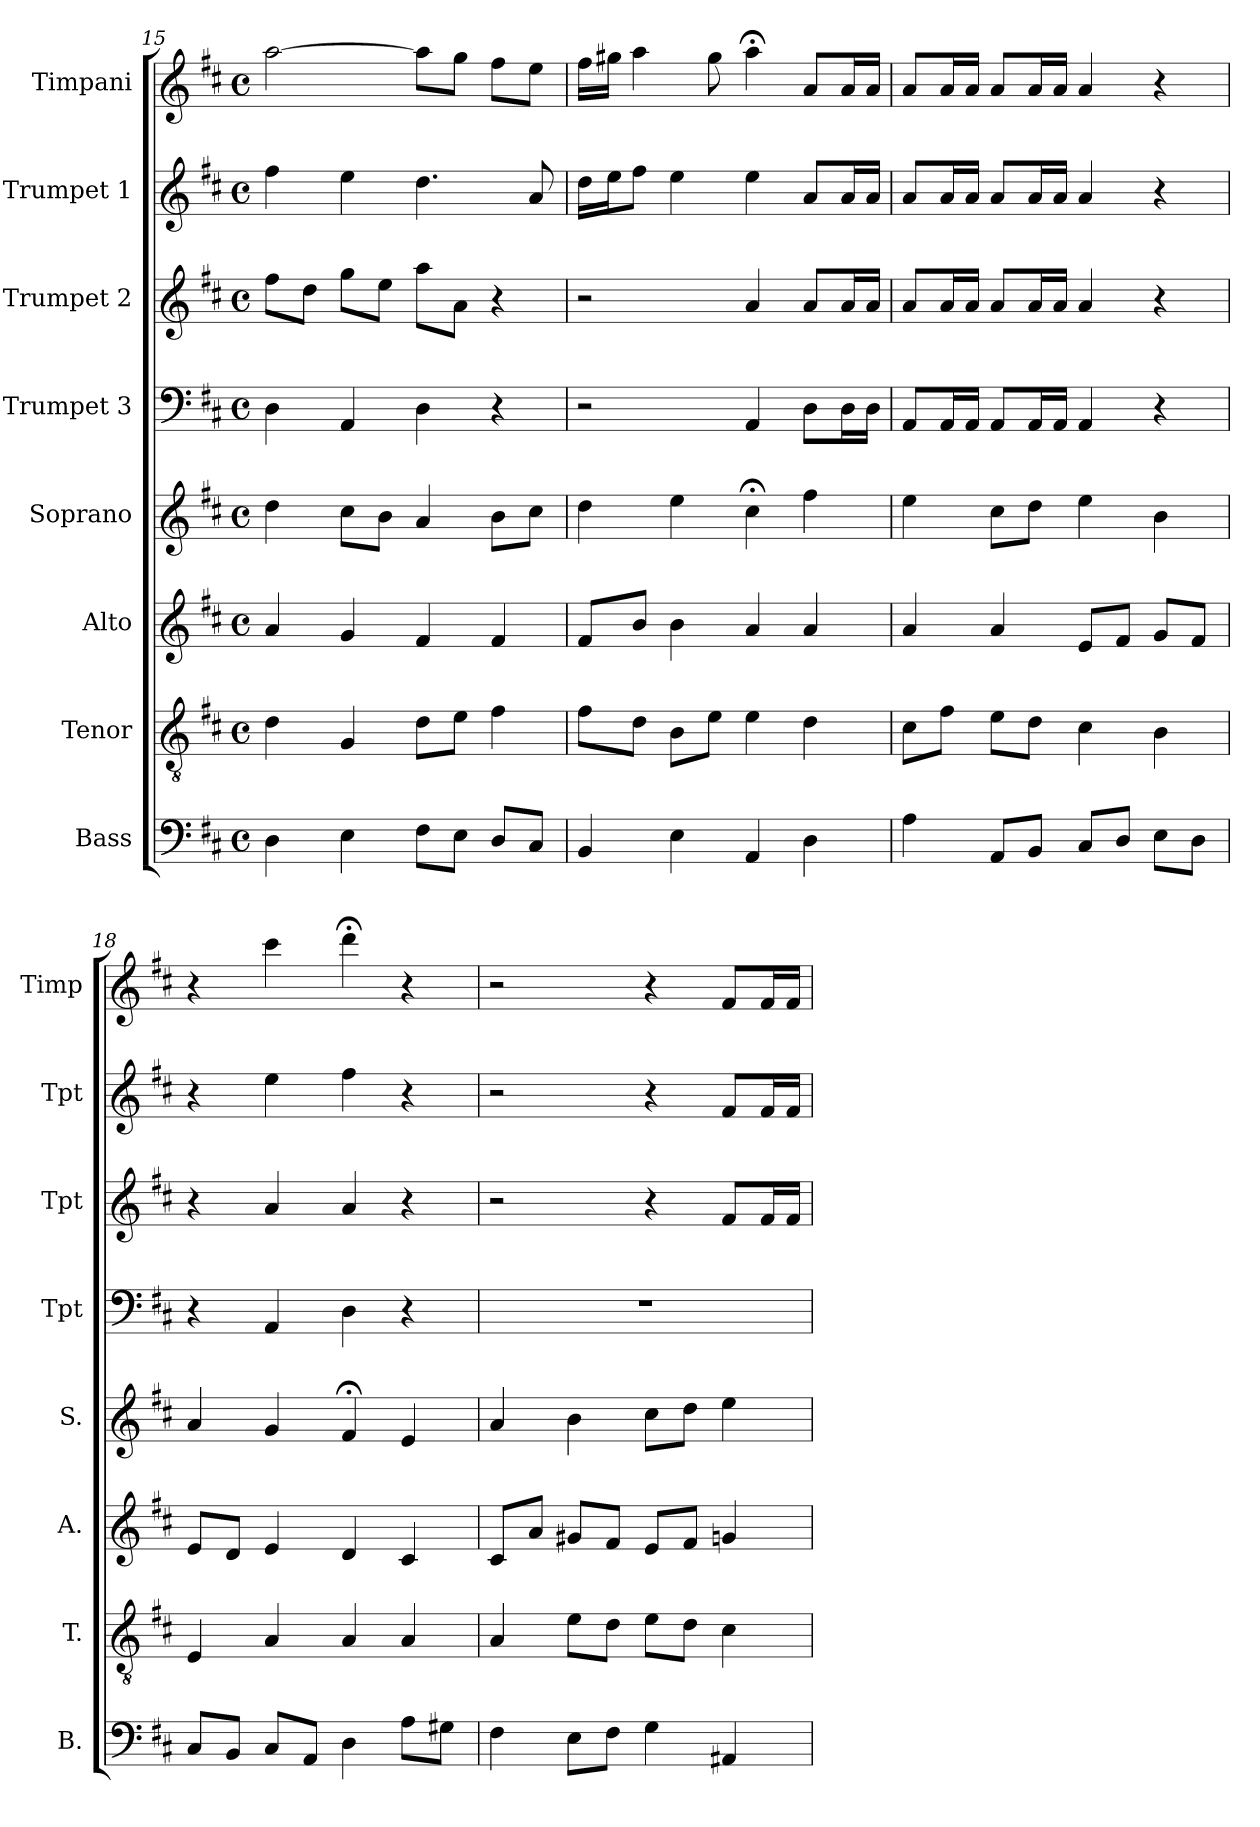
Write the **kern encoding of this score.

**kern	**kern	**kern	**kern	**kern	**kern	**kern	**kern
*part8	*part7	*part6	*part5	*part4	*part3	*part2	*part1
*staff8	*staff7	*staff6	*staff5	*staff4	*staff3	*staff2	*staff1
*I"Bass	*I"Tenor	*I"Alto	*I"Soprano	*I"Trumpet 3	*I"Trumpet 2	*I"Trumpet 1	*I"Timpani
*I'B.	*I'T.	*I'A.	*I'S.	*I'Tpt	*I'Tpt	*I'Tpt	*I'Timp
*clefF4	*clefGv2	*clefG2	*clefG2	*clefF4	*clefG2	*clefG2	*clefG2
*	*	*	*	*	*ITrd1c2	*ITrd1c2	*ITrd1c2
*k[f#c#]	*k[f#c#]	*k[f#c#]	*k[f#c#]	*k[f#c#]	*k[]	*k[]	*k[]
*D:	*D:	*D:	*D:	*D:	*C:	*C:	*C:
*M4/4	*M4/4	*M4/4	*M4/4	*M4/4	*M4/4	*M4/4	*M4/4
*met(c)	*met(c)	*met(c)	*met(c)	*met(c)	*met(c)	*met(c)	*met(c)
=15	=15	=15	=15	=15	=15	=15	=15
4D\	4d\	4a/	4dd\	4D\	8ee\L	4ee\	[2gg\
.	.	.	.	.	8cc\J	.	.
4E\	4G/	4g/	8cc#\L	4AA/	8ff\L	4dd\	.
.	.	.	8b\J	.	8dd\J	.	.
8F#\L	8d\L	4f#/	4a/	4D\	8gg\L	4.cc\	8gg\L]
8E\J	8e\J	.	.	.	8g\J	.	8ff\J
8D/L	4f#\	4f#/	8b\L	4r	4r	.	8ee\L
8C#/J	.	.	8cc#\J	.	.	8g/	8dd\J
!!LO:LB:g=z
=16	=16	=16	=16	=16	=16	=16	=16
4BB/	8f#\L	8f#/L	4dd\	2r	2r	16cc\LL	16ee\LL
.	.	.	.	.	.	16dd\J	16ff#X\JJ
.	8d\J	8b/J	.	.	.	8ee\J	4gg\
4E\	8B\L	4b\	4ee\	.	.	4dd\	.
.	8e\J	.	.	.	.	.	8ff#\
4AA/	4e\	4a/	4cc#;<\	4AA/	4g/	4dd\	4gg;<\
4D\	4d\	4a/	4ff#\	8D\L	8g/L	8g/L	8g/L
.	.	.	.	16D\L	16g/L	16g/L	16g/L
.	.	.	.	16D\JJ	16g/JJ	16g/JJ	16g/JJ
=17	=17	=17	=17	=17	=17	=17	=17
4A\	8c#\L	4a/	4ee\	8AA/L	8g/L	8g/L	8g/L
.	8f#\J	.	.	16AA/L	16g/L	16g/L	16g/L
.	.	.	.	16AA/JJ	16g/JJ	16g/JJ	16g/JJ
8AA/L	8e\L	4a/	8cc#\L	8AA/L	8g/L	8g/L	8g/L
8BB/J	8d\J	.	8dd\J	16AA/L	16g/L	16g/L	16g/L
.	.	.	.	16AA/JJ	16g/JJ	16g/JJ	16g/JJ
8C#/L	4c#\	8e/L	4ee\	4AA/	4g/	4g/	4g/
8D/J	.	8f#/J	.	.	.	.	.
8E\L	4B\	8g/L	4b\	4r	4r	4r	4r
8D\J	.	8f#/J	.	.	.	.	.
=18	=18	=18	=18	=18	=18	=18	=18
8C#/L	4E/	8e/L	4a/	4r	4r	4r	4r
8BB/J	.	8d/J	.	.	.	.	.
8C#/L	4A/	4e/	4g/	4AA/	4g/	4dd\	4bb\
8AA/J	.	.	.	.	.	.	.
4D\	4A/	4d/	4f#;</	4D\	4g/	4ee\	4ccc;<\
8A\L	4A/	4c#/	4e/	4r	4r	4r	4r
8G#X\J	.	.	.	.	.	.	.
=19	=19	=19	=19	=19	=19	=19	=19
4F#\	4A/	8c#/L	4a/	1r	2r	2r	2r
.	.	8a/J	.	.	.	.	.
8E\L	8e\L	8g#X/L	4b\	.	.	.	.
8F#\J	8d\J	8f#/J	.	.	.	.	.
4G\	8e\L	8e/L	8cc#\L	.	4r	4r	4r
.	8d\J	8f#/J	8dd\J	.	.	.	.
4AA#X/	4c#\	4gn/	4ee\	.	8e/L	8e/L	8e/L
.	.	.	.	.	16e/L	16e/L	16e/L
.	.	.	.	.	16e/JJ	16e/JJ	16e/JJ
=	=	=	=	=	=	=	=
*-	*-	*-	*-	*-	*-	*-	*-
